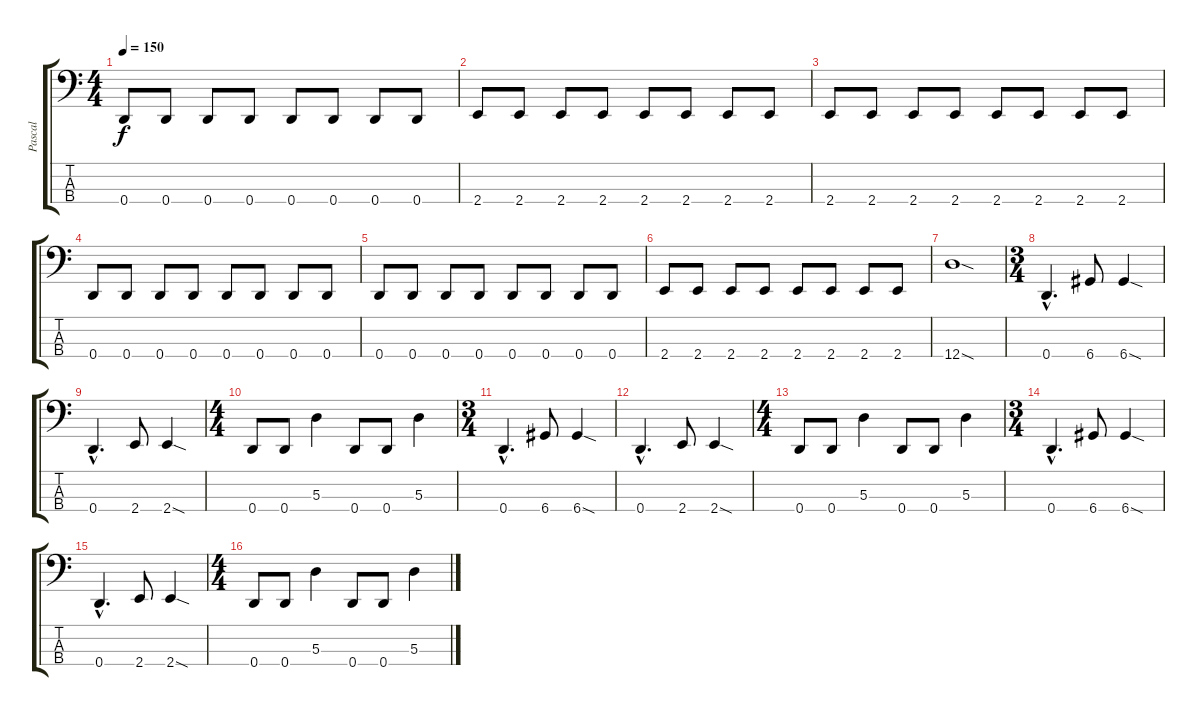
\track ("Pascal" "Pascal") {instrument electricbasspick}
\staff {score tabs}
\tuning (G2 D2 A1 D1) {hide}
\ts (4 4)
\tempo 150
\clef f4
\ks c
0.4.8{dy f} 0.4.8 0.4.8 0.4.8 0.4.8 0.4.8 0.4.8 0.4.8 |
2.4.8 2.4.8 2.4.8 2.4.8 2.4.8 2.4.8 2.4.8 2.4.8 |
2.4.8 2.4.8 2.4.8 2.4.8 2.4.8 2.4.8 2.4.8 2.4.8 |
0.4.8 0.4.8 0.4.8 0.4.8 0.4.8 0.4.8 0.4.8 0.4.8 |
0.4.8 0.4.8 0.4.8 0.4.8 0.4.8 0.4.8 0.4.8 0.4.8 |
2.4.8 2.4.8 2.4.8 2.4.8 2.4.8 2.4.8 2.4.8 2.4.8 |
12.4{sod}.1 |
\ts (3 4)
0.4{hac}.4{d} 6.4.8 6.4{sod}.4 |
0.4{hac}.4{d} 2.4.8 2.4{sod}.4 |
\ts (4 4)
0.4.8 0.4.8 5.3.4 0.4.8 0.4.8 5.3.4 |
\ts (3 4)
0.4{hac}.4{d} 6.4.8 6.4{sod}.4 |
0.4{hac}.4{d} 2.4.8 2.4{sod}.4 |
\ts (4 4)
0.4.8 0.4.8 5.3.4 0.4.8 0.4.8 5.3.4 |
\ts (3 4)
0.4{hac}.4{d} 6.4.8 6.4{sod}.4 |
0.4{hac}.4{d} 2.4.8 2.4{sod}.4 |
\ts (4 4)
0.4.8 0.4.8 5.3.4 0.4.8 0.4.8 5.3.4
